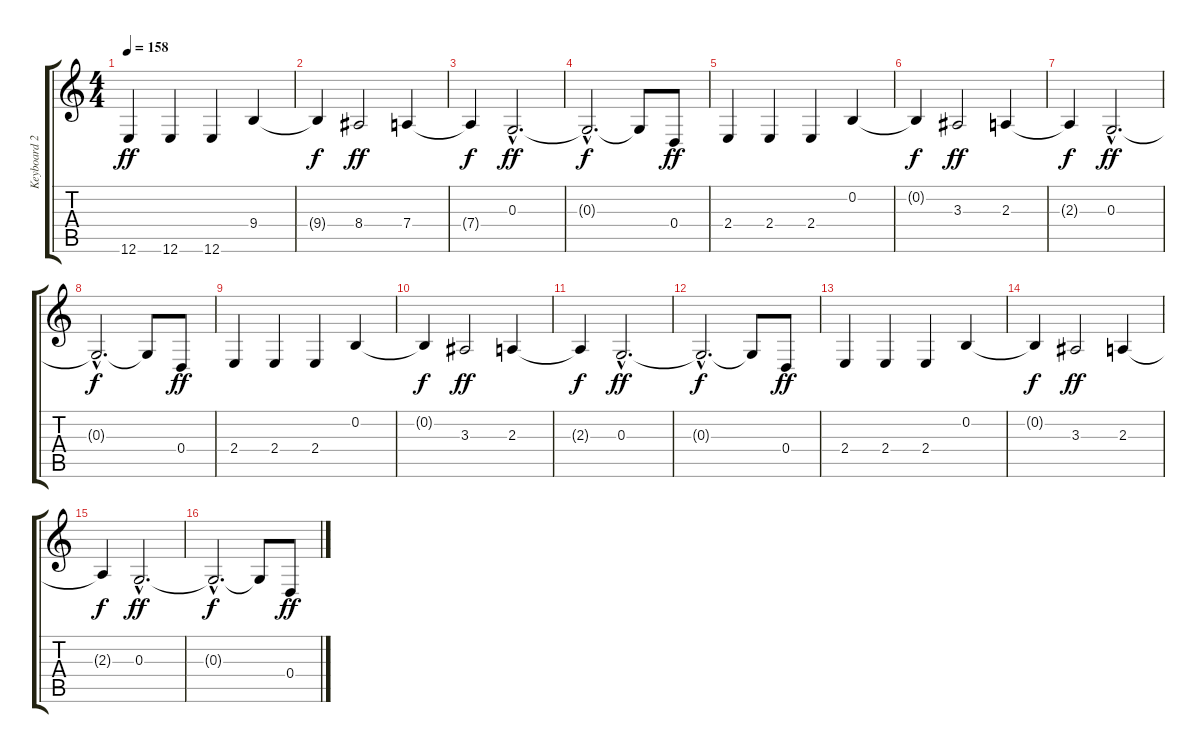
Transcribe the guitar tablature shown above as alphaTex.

\track ("Keyboard 2" "Keyboard 2") {instrument brightacousticpiano}
\staff {score tabs}
\tuning (E4 B3 G3 D3 A2 E2) {hide}
\ts (4 4)
\tempo 158
\clef g2
\ks c
12.6.4{dy ff} 12.6.4 12.6.4 9.4.4 |
9.4{t}.4{dy f} 8.4.2{dy ff} 7.4.4 |
7.4{t}.4{dy f} 0.3{hac}.2{d dy ff} |
0.3{hac t}.2{d dy f} 0.3{t}.8 0.4.8{dy ff} |
2.4.4 2.4.4 2.4.4 0.2.4 |
0.2{t}.4{dy f} 3.3.2{dy ff} 2.3.4 |
2.3{t}.4{dy f} 0.3{hac}.2{d dy ff} |
0.3{hac t}.2{d dy f} 0.3{t}.8 0.4.8{dy ff} |
2.4.4 2.4.4 2.4.4 0.2.4 |
0.2{t}.4{dy f} 3.3.2{dy ff} 2.3.4 |
2.3{t}.4{dy f} 0.3{hac}.2{d dy ff} |
0.3{hac t}.2{d dy f} 0.3{t}.8 0.4.8{dy ff} |
2.4.4 2.4.4 2.4.4 0.2.4 |
0.2{t}.4{dy f} 3.3.2{dy ff} 2.3.4 |
2.3{t}.4{dy f} 0.3{hac}.2{d dy ff} |
0.3{hac t}.2{d dy f} 0.3{t}.8 0.4.8{dy ff}
